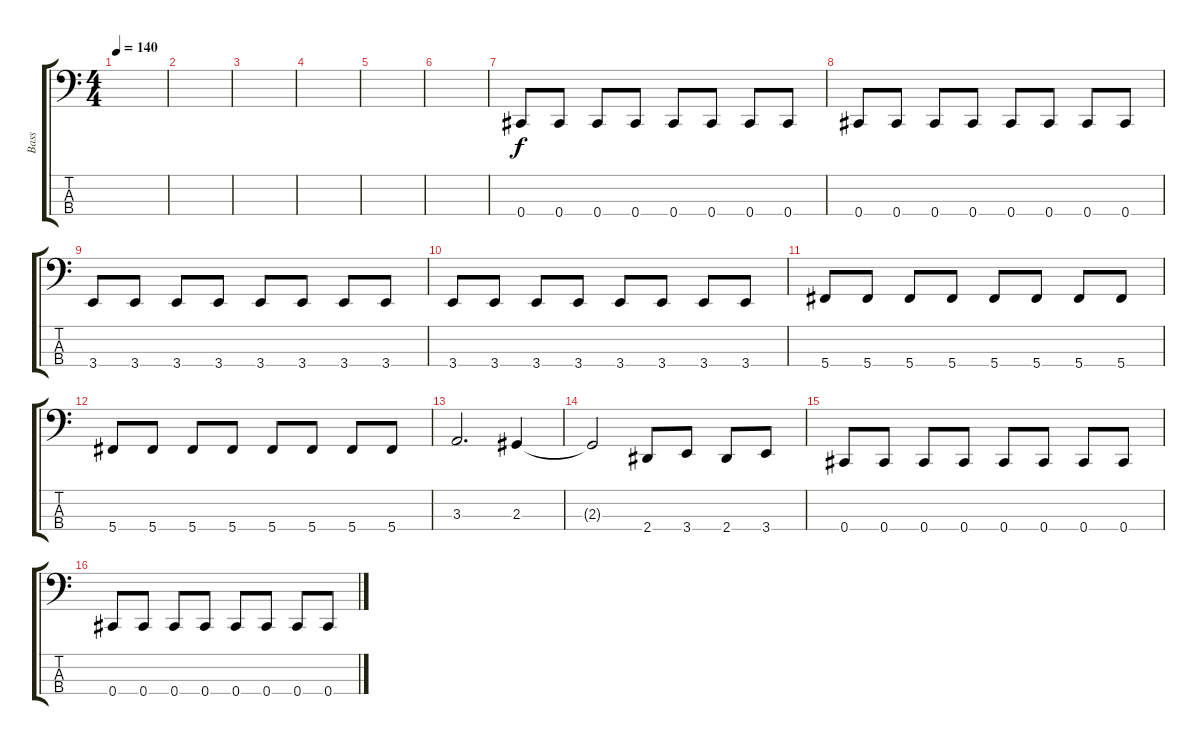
\track ("Bass" "Bass") {instrument electricbassfinger}
\staff {score tabs}
\tuning (E2 B1 Gb1 Db1) {hide}
\ts (4 4)
\tempo 140
\clef f4
\ks c
|
|
|
|
|
|
0.4.8 0.4.8 0.4.8 0.4.8 0.4.8 0.4.8 0.4.8 0.4.8 |
0.4.8 0.4.8 0.4.8 0.4.8 0.4.8 0.4.8 0.4.8 0.4.8 |
3.4.8 3.4.8 3.4.8 3.4.8 3.4.8 3.4.8 3.4.8 3.4.8 |
3.4.8 3.4.8 3.4.8 3.4.8 3.4.8 3.4.8 3.4.8 3.4.8 |
5.4.8 5.4.8 5.4.8 5.4.8 5.4.8 5.4.8 5.4.8 5.4.8 |
5.4.8 5.4.8 5.4.8 5.4.8 5.4.8 5.4.8 5.4.8 5.4.8 |
3.3.2{d} 2.3.4 |
2.3{t}.2 2.4.8 3.4.8 2.4.8 3.4.8 |
0.4.8 0.4.8 0.4.8 0.4.8 0.4.8 0.4.8 0.4.8 0.4.8 |
0.4.8 0.4.8 0.4.8 0.4.8 0.4.8 0.4.8 0.4.8 0.4.8
